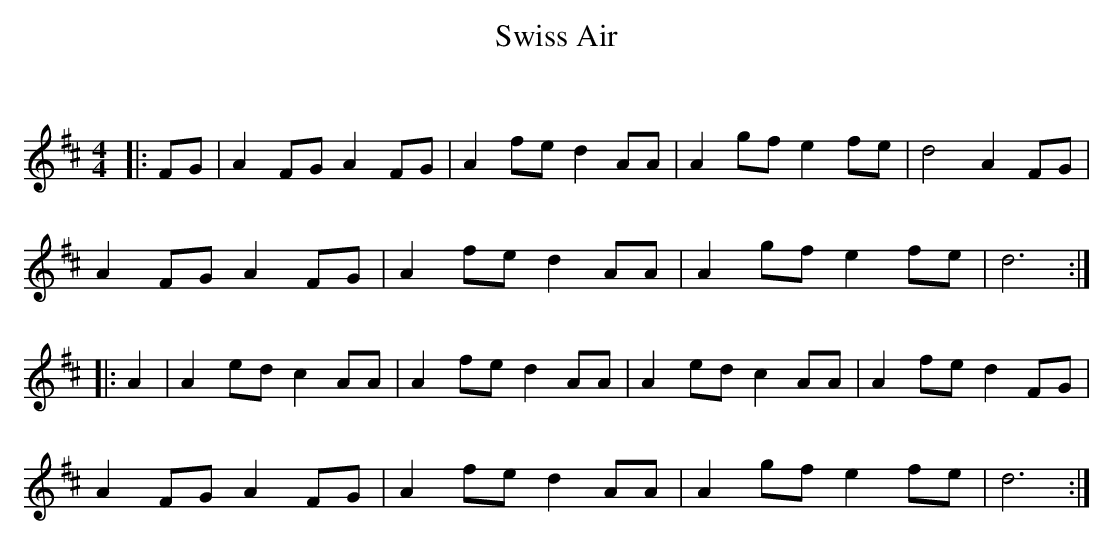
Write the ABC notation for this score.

X:1
T: Swiss Air
C:
Q: 232
K:D
M:4/4
L:1/8
|:FG|A2 FG A2 FG|A2 fe d2 AA|A2 gf e2 fe|d4 A2 FG|
A2 FG A2 FG|A2 fe d2 AA|A2 gf e2 fe|d6:|
|:A2|A2 ed c2 AA|A2 fe d2 AA|A2 ed c2 AA|A2 fe d2 FG|
A2 FG A2 FG|A2 fe d2 AA|A2 gf e2 fe|d6:|
